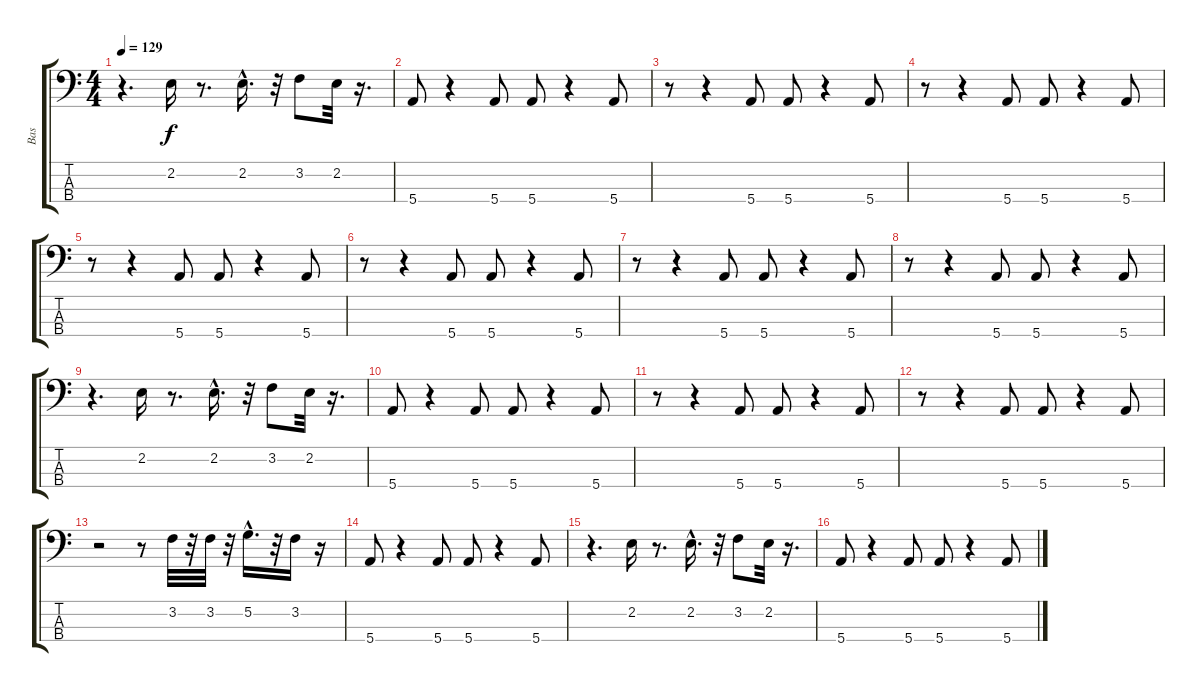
\track ("Bas" "Bas") {instrument electricbassfinger}
\staff {score tabs}
\tuning (G2 D2 A1 E1) {hide}
\ts (4 4)
\tempo 129
\clef f4
\ks c
r.4{d dy f} 2.2.16 r.8{d} 2.2{hac}.16{d} r.32 3.2.8 2.2.32 r.16{d} |
5.4.8 r.4 5.4.8 5.4.8 r.4 5.4.8 |
r.8 r.4 5.4.8 5.4.8 r.4 5.4.8 |
r.8 r.4 5.4.8 5.4.8 r.4 5.4.8 |
r.8 r.4 5.4.8 5.4.8 r.4 5.4.8 |
r.8 r.4 5.4.8 5.4.8 r.4 5.4.8 |
r.8 r.4 5.4.8 5.4.8 r.4 5.4.8 |
r.8 r.4 5.4.8 5.4.8 r.4 5.4.8 |
r.4{d} 2.2.16 r.8{d} 2.2{hac}.16{d} r.32 3.2.8 2.2.32 r.16{d} |
5.4.8 r.4 5.4.8 5.4.8 r.4 5.4.8 |
r.8 r.4 5.4.8 5.4.8 r.4 5.4.8 |
r.8 r.4 5.4.8 5.4.8 r.4 5.4.8 |
r.2 r.8 3.2.32 r.32 3.2.32 r.32 5.2{hac}.16{d} r.32 3.2.16 r.16 |
5.4.8 r.4 5.4.8 5.4.8 r.4 5.4.8 |
r.4{d} 2.2.16 r.8{d} 2.2{hac}.16{d} r.32 3.2.8 2.2.32 r.16{d} |
5.4.8 r.4 5.4.8 5.4.8 r.4 5.4.8
